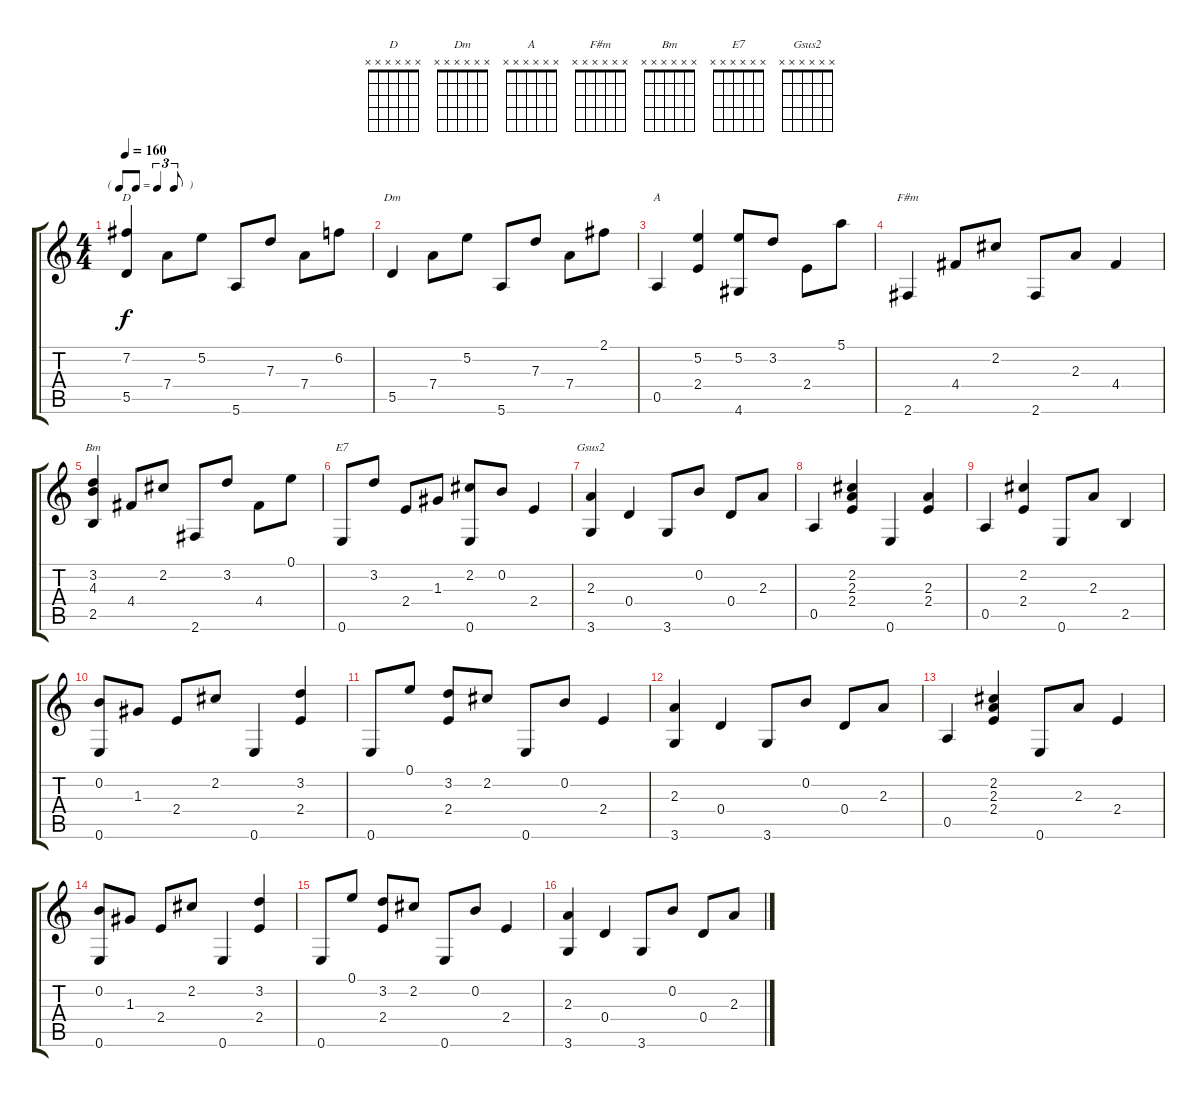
\track "" {instrument acousticguitarsteel}
\staff {score tabs}
\tuning (E4 B3 G3 D3 A2 E2) {hide}
\chord ("D" x x x x x x)
\chord ("Dm" x x x x x x)
\chord ("A" x x x x x x)
\chord ("F#m" x x x x x x)
\chord ("Bm" x x x x x x)
\chord ("E7" x x x x x x)
\chord ("Gsus2" x x x x x x)
\ts (4 4)
\tf triplet8th
\tempo 160
\clef g2
\ks c
(7.2 5.5).4{ch "D" dy f} 7.4.8 5.2.8 5.6.8 7.3.8 7.4.8 6.2.8 |
5.5.4{ch "Dm"} 7.4.8 5.2.8 5.6.8 7.3.8 7.4.8 2.1.8 |
0.5.4{ch "A"} (5.2 2.4).4 (5.2 4.6).8 3.2.8 2.4.8 5.1.8 |
2.6.4{ch "F#m"} 4.4.8 2.2.8 2.6.8 2.3.8 4.4.4 |
(3.2 4.3 2.5).4{ch "Bm"} 4.4.8 2.2.8 2.6.8 3.2.8 4.4.8 0.1.8 |
0.6.8{ch "E7"} 3.2.8 2.4.8 1.3.8 (2.2 0.6).8 0.2.8 2.4.4 |
(2.3 3.6).4{ch "Gsus2"} 0.4.4 3.6.8 0.2.8 0.4.8 2.3.8 |
0.5.4 (2.2 2.3 2.4).4 0.6.4 (2.3 2.4).4 |
0.5.4 (2.2 2.4).4 0.6.8 2.3.8 2.5.4 |
(0.2 0.6).8 1.3.8 2.4.8 2.2.8 0.6.4 (3.2 2.4).4 |
0.6.8 0.1.8 (3.2 2.4).8 2.2.8 0.6.8 0.2.8 2.4.4 |
(2.3 3.6).4 0.4.4 3.6.8 0.2.8 0.4.8 2.3.8 |
0.5.4 (2.2 2.3 2.4).4 0.6.8 2.3.8 2.4.4 |
(0.2 0.6).8 1.3.8 2.4.8 2.2.8 0.6.4 (3.2 2.4).4 |
0.6.8 0.1.8 (3.2 2.4).8 2.2.8 0.6.8 0.2.8 2.4.4 |
(2.3 3.6).4 0.4.4 3.6.8 0.2.8 0.4.8 2.3.8
